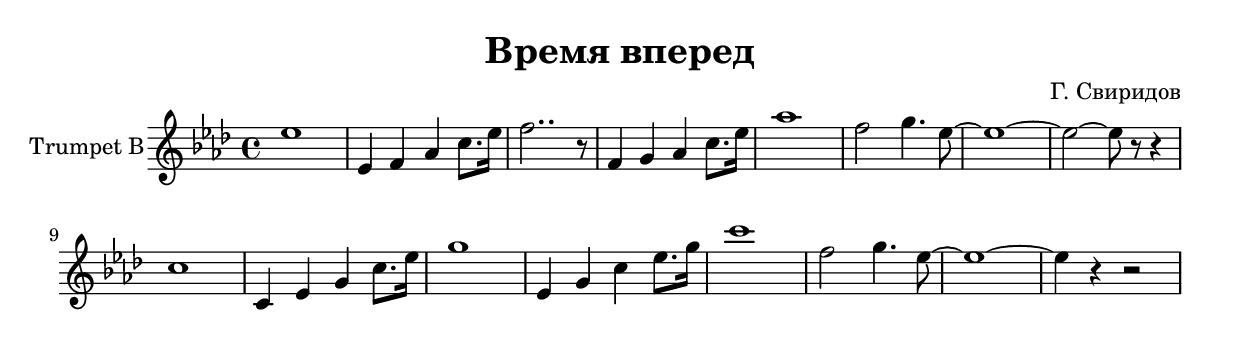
\version "2.18.2"

\header {
  title="Время вперед"
  composer = "Г. Свиридов"
}

TrpI = {
    \time 4/4
    \key as \major
    \relative c''{
      es1 | es,4 f as c8. es16 | f2.. r8 | f,4 g as c8. es16 | as1 | f2 g4. es8~ | es1~ | es2~es8 r r4 |
    }
    \relative c''{
      c1 | c,4 es g c8. es16 | g1 | es,4 g c es8. g16 | c1 | f,2 g4. es8~| es1~ |es4 r r2 |
    }
}


<<
  \new Staff{
    \set Staff.instrumentName = "Trumpet B"
    \clef treble
    \TrpI
  }
>>